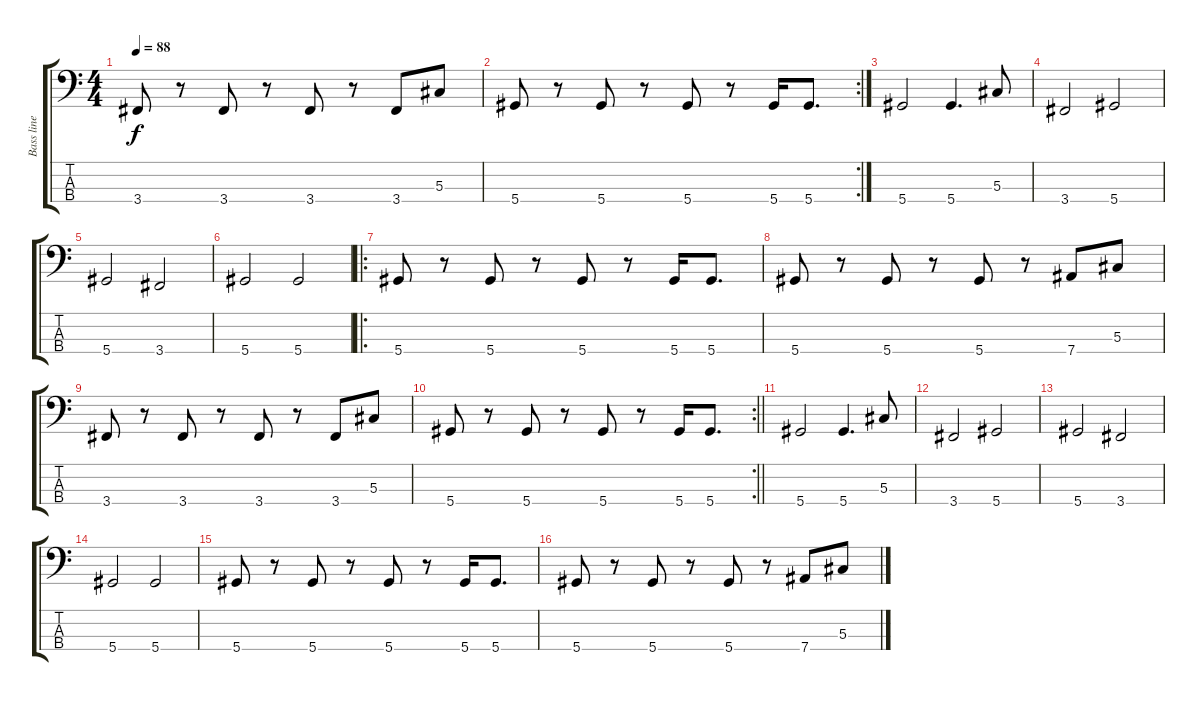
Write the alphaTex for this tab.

\track ("Bass line (by Rim)" "Bass line ") {instrument electricbassfinger}
\staff {score tabs}
\tuning (Gb2 Db2 Ab1 Eb1) {hide}
\ts (4 4)
\tempo 88
\clef f4
\ks c
3.4.8{dy f} r.8 3.4.8 r.8 3.4.8 r.8 3.4.8 5.3.8 |
\rc 2
5.4.8 r.8 5.4.8 r.8 5.4.8 r.8 5.4.16 5.4.8{d} |
5.4.2 5.4.4{d} 5.3.8 |
3.4.2 5.4.2 |
5.4.2 3.4.2 |
5.4.2 5.4.2 |
\ro
5.4.8 r.8 5.4.8 r.8 5.4.8 r.8 5.4.16 5.4.8{d} |
5.4.8 r.8 5.4.8 r.8 5.4.8 r.8 7.4.8 5.3.8 |
3.4.8 r.8 3.4.8 r.8 3.4.8 r.8 3.4.8 5.3.8 |
\rc 2
\barLineRight lightlight
5.4.8 r.8 5.4.8 r.8 5.4.8 r.8 5.4.16 5.4.8{d} |
5.4.2 5.4.4{d} 5.3.8 |
3.4.2 5.4.2 |
5.4.2 3.4.2 |
5.4.2 5.4.2 |
5.4.8 r.8 5.4.8 r.8 5.4.8 r.8 5.4.16 5.4.8{d} |
5.4.8 r.8 5.4.8 r.8 5.4.8 r.8 7.4.8 5.3.8
